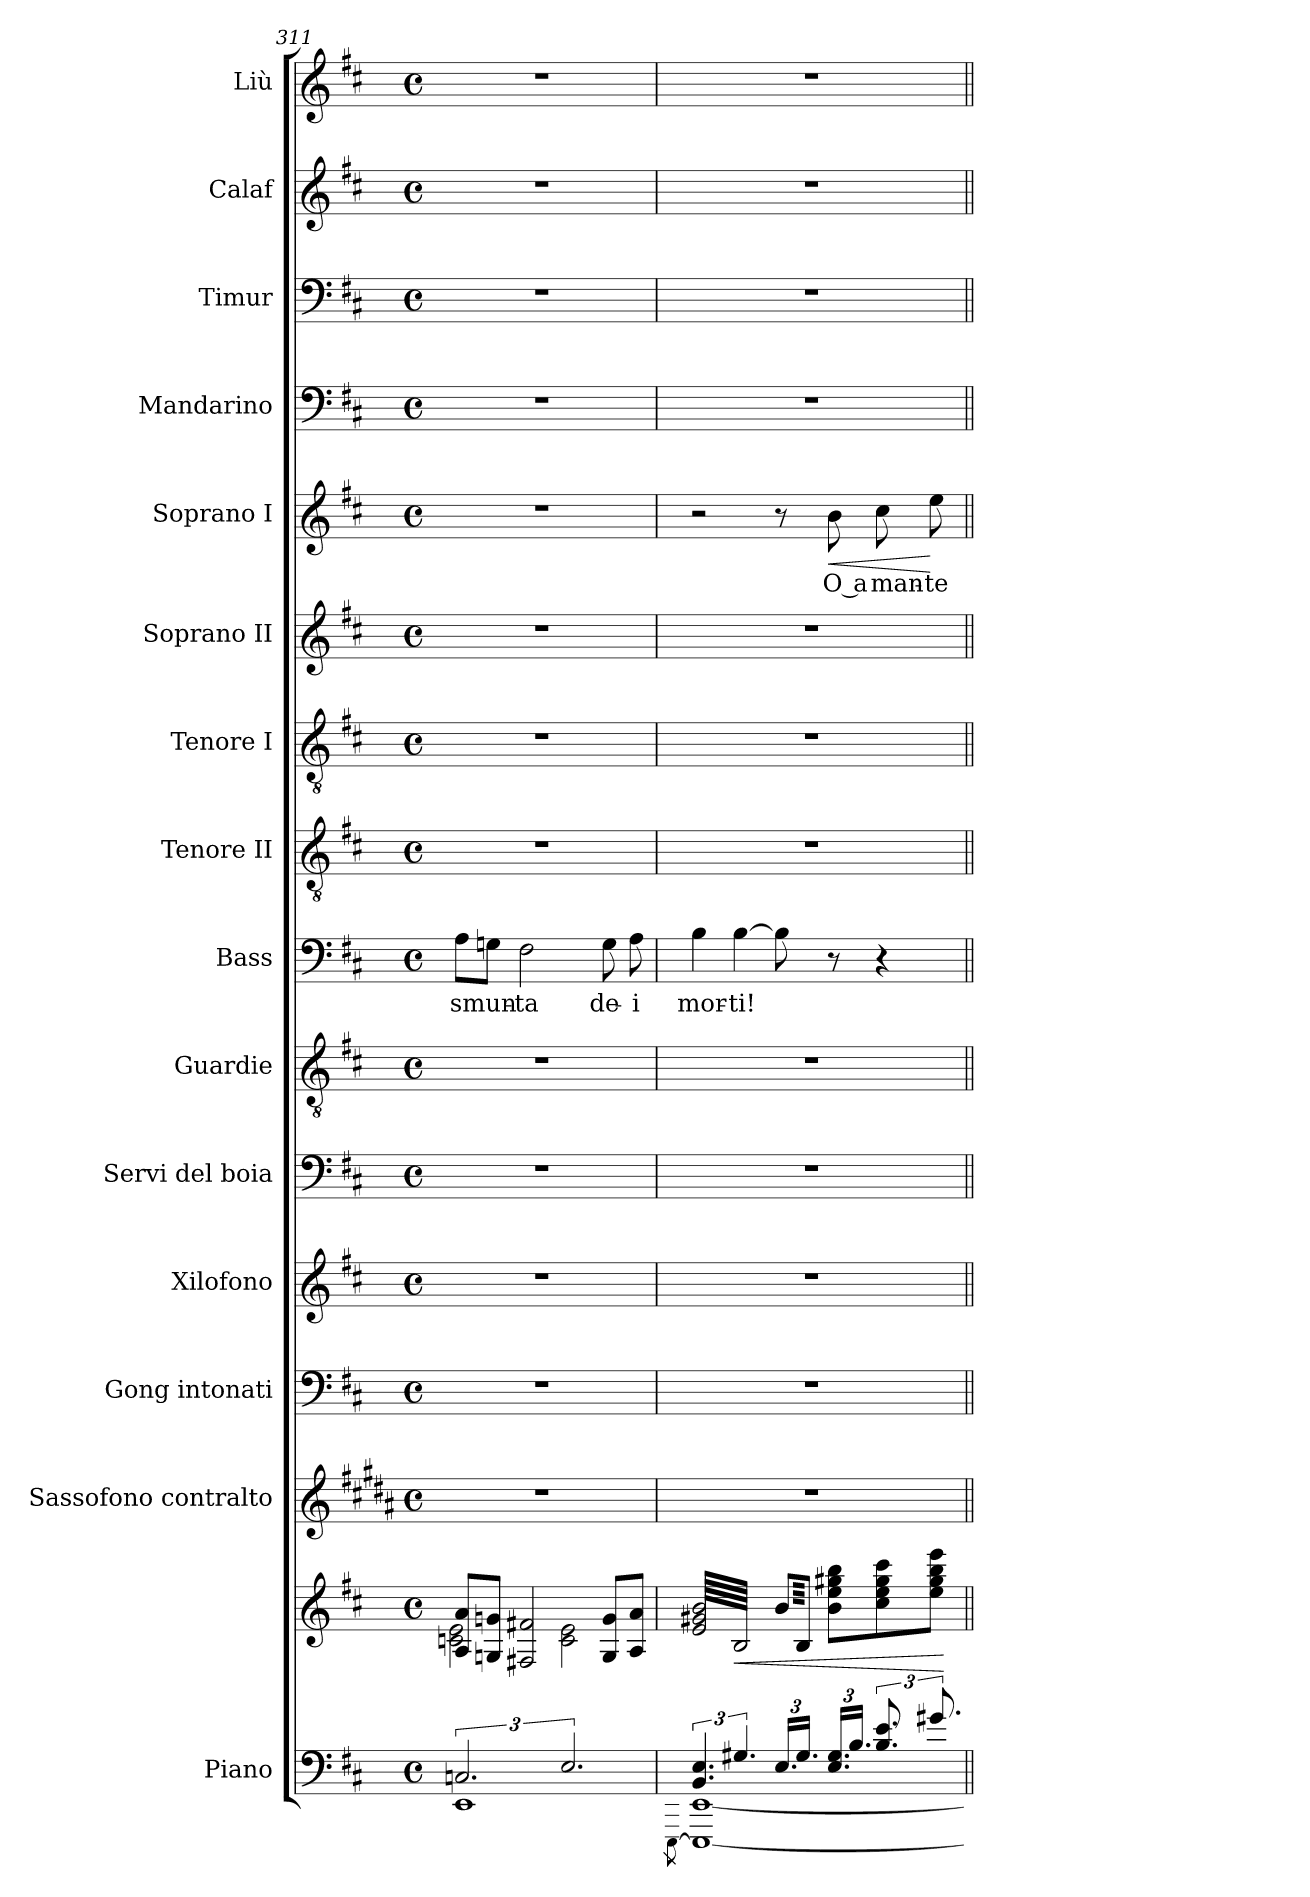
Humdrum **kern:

**kern	**kern	**dynam	**kern	**kern	**kern	**kern	**kern	**kern	**text	**kern	**kern	**kern	**kern	**text	**dynam	**kern	**kern	**kern	**kern
*part15	*part15	*part15	*part14	*part13	*part12	*part11	*part10	*part9	*part9	*part8	*part7	*part6	*part5	*part5	*part5	*part4	*part3	*part2	*part1
*staff16	*staff15	*staff15/16	*staff14	*staff13	*staff12	*staff11	*staff10	*staff9	*staff9	*staff8	*staff7	*staff6	*staff5	*staff5	*staff5	*staff4	*staff3	*staff2	*staff1
*I"Piano	*	*	*I"Sassofono contralto	*I"Gong intonati	*I"Xilofono	*I"Servi del boia	*I"Guardie	*I"Bass	*	*I"Tenore II	*I"Tenore I	*I"Soprano II	*I"Soprano I	*	*	*I"Mandarino	*I"Timur	*I"Calaf	*I"Liù
*I'Pno.	*	*	*	*I'Gong int.	*I'Xil.	*I'Ser.B.	*I'G.	*I'B.	*	*I'T. II	*I'T. I	*I'S. II	*I'S. I	*	*	*I'M.	*I'T.	*I'C.	*I'L.
*clefF4	*clefG2	*	*clefG2	*clefF4	*clefG2	*clefF4	*clefGv2	*clefF4	*	*clefGv2	*clefGv2	*clefG2	*clefG2	*	*	*clefF4	*clefF4	*clefG2	*clefG2
*	*	*	*ITrd5c9	*	*ITrd-7c-12	*	*	*	*	*	*	*	*	*	*	*	*	*	*
*k[f#c#]	*k[f#c#]	*	*k[f#c#]	*k[f#c#]	*k[f#c#]	*k[f#c#]	*k[f#c#]	*k[f#c#]	*	*k[f#c#]	*k[f#c#]	*k[f#c#]	*k[f#c#]	*	*	*k[f#c#]	*k[f#c#]	*k[f#c#]	*k[f#c#]
*M4/4	*M4/4	*	*M4/4	*M4/4	*M4/4	*M4/4	*M4/4	*M4/4	*	*M4/4	*M4/4	*M4/4	*M4/4	*	*	*M4/4	*M4/4	*M4/4	*M4/4
*met(c)	*met(c)	*	*met(c)	*met(c)	*met(c)	*met(c)	*met(c)	*met(c)	*	*met(c)	*met(c)	*met(c)	*met(c)	*	*	*met(c)	*met(c)	*met(c)	*met(c)
=311	=311	=311	=311	=311	=311	=311	=311	=311	=311	=311	=311	=311	=311	=311	=311	=311	=311	=311	=311
*^	*^	*	*	*	*	*	*	*	*	*	*	*	*	*	*	*	*	*	*
!	!	!	!	!	!	!	!	!	!	!	!LO:LY:b	!	!	!	!	!	!	!	!	!	!
3.Cn	1EE	8A/ 8a/L	2cn\ 2e\	.	1r	1r	1r	1r	1r	8A\L	smun-	1r	1r	1r	1r	.	.	1r	1r	1r	1r
.	.	8Gn/ 8gn/J	.	.	.	.	.	.	.	8Gn\J	.	.	.	.	.	.	.	.	.	.	.
!	!	!	!	!	!	!	!	!	!	!	!LO:LY:b	!	!	!	!	!	!	!	!	!	!
.	.	2F#X/ 2f#X/	.	.	.	.	.	.	.	2F#\	-ta	.	.	.	.	.	.	.	.	.	.
3.E	.	.	2c\ 2e\	.	.	.	.	.	.	.	.	.	.	.	.	.	.	.	.	.	.
!	!	!	!	!	!	!	!	!	!	!	!LO:LY:b	!	!	!	!	!	!	!	!	!	!
.	.	8G/ 8g/L	.	.	.	.	.	.	.	8G\	de-	.	.	.	.	.	.	.	.	.	.
!	!	!	!	!	!	!	!	!	!	!	!LO:LY:b	!	!	!	!	!	!	!	!	!	!
.	.	8A/ 8a/J	.	.	.	.	.	.	.	8A\	-i	.	.	.	.	.	.	.	.	.	.
*	*	*v	*v	*	*	*	*	*	*	*	*	*	*	*	*	*	*	*	*	*	*
=312	=312	=312	=312	=312	=312	=312	=312	=312	=312	=312	=312	=312	=312	=312	=312	=312	=312	=312	=312	=312
.	[8qEEE\	.	.	.	.	.	.	.	.	.	.	.	.	.	.	.	.	.	.	.
!	!	!	!	!	!	!	!	!	!	!LO:LY:b	!	!	!	!	!	!	!	!	!	!
*	*	*tremolo	*	*	*	*	*	*	*	*	*	*	*	*	*	*	*	*	*	*
6.BB/ 6.E/	1EEE_ [1EE	64e/ 64g#X/ 64b/LLLL	.	1r	1r	1r	1r	1r	4B\	mor-	1r	1r	1r	2r	.	.	1r	1r	1r	1r
.	.	64B/	.	.	.	.	.	.	.	.	.	.	.	.	.	.	.	.	.	.
.	.	64e/ 64g#X/ 64b/	.	.	.	.	.	.	.	.	.	.	.	.	.	.	.	.	.	.
.	.	64B/	.	.	.	.	.	.	.	.	.	.	.	.	.	.	.	.	.	.
.	.	64e/ 64g#X/ 64b/	.	.	.	.	.	.	.	.	.	.	.	.	.	.	.	.	.	.
.	.	64B/	.	.	.	.	.	.	.	.	.	.	.	.	.	.	.	.	.	.
.	.	64e/ 64g#X/ 64b/	.	.	.	.	.	.	.	.	.	.	.	.	.	.	.	.	.	.
.	.	64B/	.	.	.	.	.	.	.	.	.	.	.	.	.	.	.	.	.	.
.	.	64e/ 64g#X/ 64b/	.	.	.	.	.	.	.	.	.	.	.	.	.	.	.	.	.	.
.	.	64B/	.	.	.	.	.	.	.	.	.	.	.	.	.	.	.	.	.	.
.	.	64e/ 64g#X/ 64b/	.	.	.	.	.	.	.	.	.	.	.	.	.	.	.	.	.	.
.	.	64B/	.	.	.	.	.	.	.	.	.	.	.	.	.	.	.	.	.	.
.	.	64e/ 64g#X/ 64b/	.	.	.	.	.	.	.	.	.	.	.	.	.	.	.	.	.	.
.	.	64B/	.	.	.	.	.	.	.	.	.	.	.	.	.	.	.	.	.	.
.	.	64e/ 64g#X/ 64b/	.	.	.	.	.	.	.	.	.	.	.	.	.	.	.	.	.	.
.	.	64B/	.	.	.	.	.	.	.	.	.	.	.	.	.	.	.	.	.	.
!	!	!	!LO:HP:b	!	!	!	!	!	!	!LO:LY:b	!	!	!	!	!	!	!	!	!	!
6.G#X/	.	64e/ 64g#X/ 64b/	<	.	.	.	.	.	[4B\	-ti!	.	.	.	.	.	.	.	.	.	.
.	.	64B/	.	.	.	.	.	.	.	.	.	.	.	.	.	.	.	.	.	.
.	.	64e/ 64g#X/ 64b/	.	.	.	.	.	.	.	.	.	.	.	.	.	.	.	.	.	.
.	.	64B/	.	.	.	.	.	.	.	.	.	.	.	.	.	.	.	.	.	.
.	.	64e/ 64g#X/ 64b/	.	.	.	.	.	.	.	.	.	.	.	.	.	.	.	.	.	.
.	.	64B/	.	.	.	.	.	.	.	.	.	.	.	.	.	.	.	.	.	.
.	.	64e/ 64g#X/ 64b/	.	.	.	.	.	.	.	.	.	.	.	.	.	.	.	.	.	.
.	.	64B/	.	.	.	.	.	.	.	.	.	.	.	.	.	.	.	.	.	.
.	.	64e/ 64g#X/ 64b/	.	.	.	.	.	.	.	.	.	.	.	.	.	.	.	.	.	.
.	.	64B/	.	.	.	.	.	.	.	.	.	.	.	.	.	.	.	.	.	.
.	.	64e/ 64g#X/ 64b/	.	.	.	.	.	.	.	.	.	.	.	.	.	.	.	.	.	.
.	.	64B/	.	.	.	.	.	.	.	.	.	.	.	.	.	.	.	.	.	.
.	.	64e/ 64g#X/ 64b/	.	.	.	.	.	.	.	.	.	.	.	.	.	.	.	.	.	.
.	.	64B/	.	.	.	.	.	.	.	.	.	.	.	.	.	.	.	.	.	.
.	.	64e/ 64g#X/ 64b/	.	.	.	.	.	.	.	.	.	.	.	.	.	.	.	.	.	.
.	.	64B/JJJJ	.	.	.	.	.	.	.	.	.	.	.	.	.	.	.	.	.	.
24.E/L	.	64b/LLLL	.	.	.	.	.	.	8B\]	.	.	.	.	8r	.	.	.	.	.	.
.	.	64B/	.	.	.	.	.	.	.	.	.	.	.	.	.	.	.	.	.	.
.	.	64b/	.	.	.	.	.	.	.	.	.	.	.	.	.	.	.	.	.	.
.	.	64B/	.	.	.	.	.	.	.	.	.	.	.	.	.	.	.	.	.	.
24.G#/J	.	64b/	.	.	.	.	.	.	.	.	.	.	.	.	.	.	.	.	.	.
.	.	64B/	.	.	.	.	.	.	.	.	.	.	.	.	.	.	.	.	.	.
.	.	64b/	.	.	.	.	.	.	.	.	.	.	.	.	.	.	.	.	.	.
.	.	64B/JJJJ	.	.	.	.	.	.	.	.	.	.	.	.	.	.	.	.	.	.
*	*	*Xtremolo	*	*	*	*	*	*	*	*	*	*	*	*	*	*	*	*	*	*
!	!	!	!	!	!	!	!	!	!	!	!	!	!	!	!LO:LY:b	!LO:HP:b	!	!	!	!
24.E/ 24.G#/L	.	8b\ 8ee\ 8gg#X\ 8bb\L	.	.	.	.	.	.	8r	.	.	.	.	8b\	O a	<	.	.	.	.
.	.	.	.	.	.	.	.	.	.	.	.	.	.	.	.	.	.	.	.	.
.	.	.	.	.	.	.	.	.	.	.	.	.	.	.	.	.	.	.	.	.
.	.	.	.	.	.	.	.	.	.	.	.	.	.	.	.	.	.	.	.	.
24.B/J	.	.	.	.	.	.	.	.	.	.	.	.	.	.	.	.	.	.	.	.
.	.	.	.	.	.	.	.	.	.	.	.	.	.	.	.	.	.	.	.	.
.	.	.	.	.	.	.	.	.	.	.	.	.	.	.	.	.	.	.	.	.
.	.	.	.	.	.	.	.	.	.	.	.	.	.	.	.	.	.	.	.	.
!	!	!	!	!	!	!	!	!	!	!	!	!	!	!	!LO:LY:b	!	!	!	!	!
12.B/ 12.e/	.	8cc#\ 8ee\ 8gg#\ 8ccc#\	.	.	.	.	.	.	4r	.	.	.	.	8cc#\	-man-	.	.	.	.	.
!	!	!	!	!	!	!	!	!	!	!	!	!	!	!	!LO:LY:b	!	!	!	!	!
12.g#X/	.	8ee\ 8gg#\ 8bb\ 8eee\J	.	.	.	.	.	.	.	.	.	.	.	8ee\	-te	[	.	.	.	.
*v	*v	*	*	*	*	*	*	*	*	*	*	*	*	*	*	*	*	*	*	*
.	.	[	.	.	.	.	.	.	.	.	.	.	.	.	.	.	.	.	.
=||	=||	=||	=||	=||	=||	=||	=||	=||	=||	=||	=||	=||	=||	=||	=||	=||	=||	=||	=||
*-	*-	*-	*-	*-	*-	*-	*-	*-	*-	*-	*-	*-	*-	*-	*-	*-	*-	*-	*-
